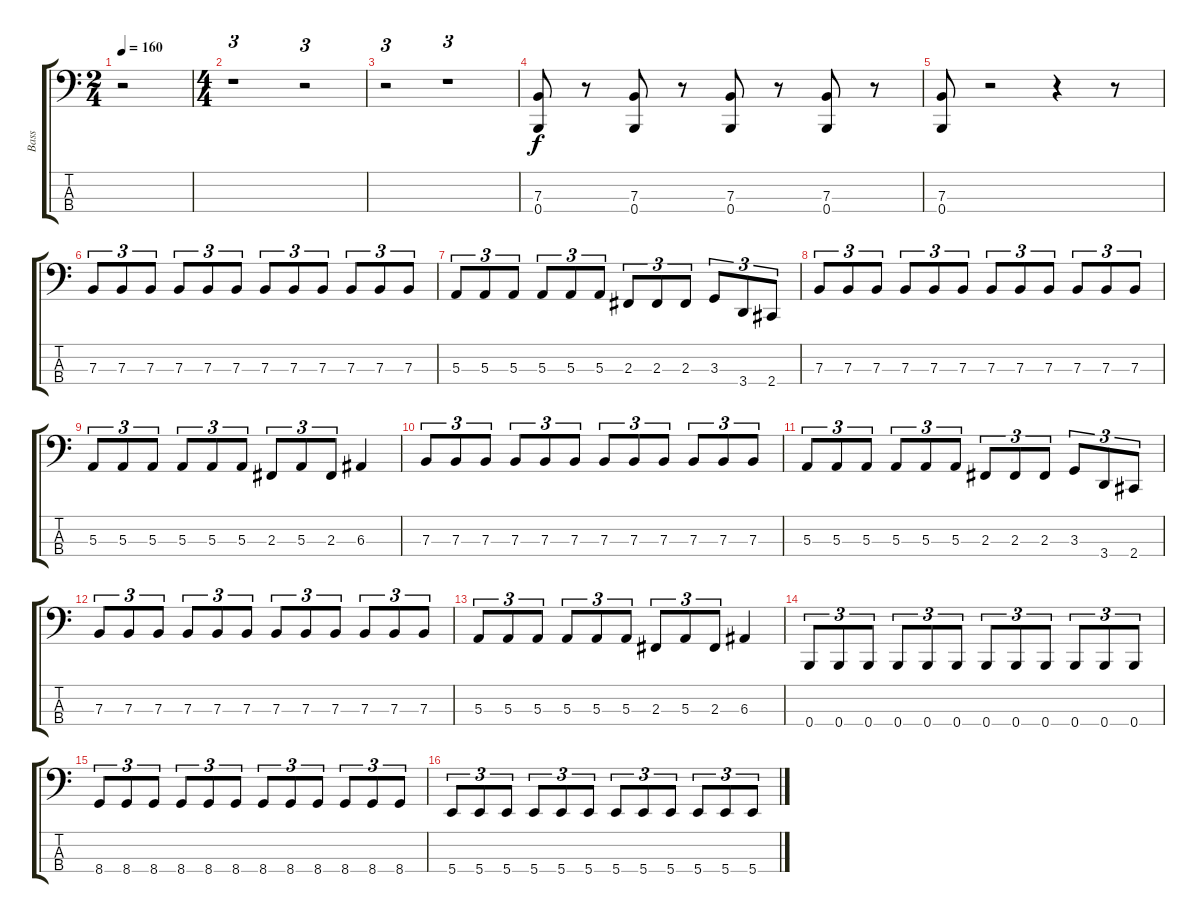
\track ("Bass" "Bass") {instrument electricbasspick}
\staff {score tabs}
\tuning (D2 A1 E1 B0) {hide}
\ts (2 4)
\tempo 160
\clef f4
\ks c
r.2{dy f instrument electricbasspick} |
\ts (4 4)
r.1{tu (3 2)} r.2{tu (3 2)} |
r.2{tu (3 2)} r.1{tu (3 2)} |
(7.3 0.4).8 r.8 (7.3 0.4).8 r.8 (7.3 0.4).8 r.8 (7.3 0.4).8 r.8 |
(7.3 0.4).8 r.2 r.4 r.8 |
7.3.8{tu (3 2)} 7.3.8{tu (3 2)} 7.3.8{tu (3 2)} 7.3.8{tu (3 2)} 7.3.8{tu (3 2)} 7.3.8{tu (3 2)} 7.3.8{tu (3 2)} 7.3.8{tu (3 2)} 7.3.8{tu (3 2)} 7.3.8{tu (3 2)} 7.3.8{tu (3 2)} 7.3.8{tu (3 2)} |
5.3.8{tu (3 2)} 5.3.8{tu (3 2)} 5.3.8{tu (3 2)} 5.3.8{tu (3 2)} 5.3.8{tu (3 2)} 5.3.8{tu (3 2)} 2.3.8{tu (3 2)} 2.3.8{tu (3 2)} 2.3.8{tu (3 2)} 3.3.8{tu (3 2)} 3.4.8{tu (3 2)} 2.4.8{tu (3 2)} |
7.3.8{tu (3 2)} 7.3.8{tu (3 2)} 7.3.8{tu (3 2)} 7.3.8{tu (3 2)} 7.3.8{tu (3 2)} 7.3.8{tu (3 2)} 7.3.8{tu (3 2)} 7.3.8{tu (3 2)} 7.3.8{tu (3 2)} 7.3.8{tu (3 2)} 7.3.8{tu (3 2)} 7.3.8{tu (3 2)} |
5.3.8{tu (3 2)} 5.3.8{tu (3 2)} 5.3.8{tu (3 2)} 5.3.8{tu (3 2)} 5.3.8{tu (3 2)} 5.3.8{tu (3 2)} 2.3.8{tu (3 2)} 5.3.8{tu (3 2)} 2.3.8{tu (3 2)} 6.3.4 |
7.3.8{tu (3 2)} 7.3.8{tu (3 2)} 7.3.8{tu (3 2)} 7.3.8{tu (3 2)} 7.3.8{tu (3 2)} 7.3.8{tu (3 2)} 7.3.8{tu (3 2)} 7.3.8{tu (3 2)} 7.3.8{tu (3 2)} 7.3.8{tu (3 2)} 7.3.8{tu (3 2)} 7.3.8{tu (3 2)} |
5.3.8{tu (3 2)} 5.3.8{tu (3 2)} 5.3.8{tu (3 2)} 5.3.8{tu (3 2)} 5.3.8{tu (3 2)} 5.3.8{tu (3 2)} 2.3.8{tu (3 2)} 2.3.8{tu (3 2)} 2.3.8{tu (3 2)} 3.3.8{tu (3 2)} 3.4.8{tu (3 2)} 2.4.8{tu (3 2)} |
7.3.8{tu (3 2)} 7.3.8{tu (3 2)} 7.3.8{tu (3 2)} 7.3.8{tu (3 2)} 7.3.8{tu (3 2)} 7.3.8{tu (3 2)} 7.3.8{tu (3 2)} 7.3.8{tu (3 2)} 7.3.8{tu (3 2)} 7.3.8{tu (3 2)} 7.3.8{tu (3 2)} 7.3.8{tu (3 2)} |
5.3.8{tu (3 2)} 5.3.8{tu (3 2)} 5.3.8{tu (3 2)} 5.3.8{tu (3 2)} 5.3.8{tu (3 2)} 5.3.8{tu (3 2)} 2.3.8{tu (3 2)} 5.3.8{tu (3 2)} 2.3.8{tu (3 2)} 6.3.4 |
0.4.8{tu (3 2)} 0.4.8{tu (3 2)} 0.4.8{tu (3 2)} 0.4.8{tu (3 2)} 0.4.8{tu (3 2)} 0.4.8{tu (3 2)} 0.4.8{tu (3 2)} 0.4.8{tu (3 2)} 0.4.8{tu (3 2)} 0.4.8{tu (3 2)} 0.4.8{tu (3 2)} 0.4.8{tu (3 2)} |
8.4.8{tu (3 2)} 8.4.8{tu (3 2)} 8.4.8{tu (3 2)} 8.4.8{tu (3 2)} 8.4.8{tu (3 2)} 8.4.8{tu (3 2)} 8.4.8{tu (3 2)} 8.4.8{tu (3 2)} 8.4.8{tu (3 2)} 8.4.8{tu (3 2)} 8.4.8{tu (3 2)} 8.4.8{tu (3 2)} |
5.4.8{tu (3 2)} 5.4.8{tu (3 2)} 5.4.8{tu (3 2)} 5.4.8{tu (3 2)} 5.4.8{tu (3 2)} 5.4.8{tu (3 2)} 5.4.8{tu (3 2)} 5.4.8{tu (3 2)} 5.4.8{tu (3 2)} 5.4.8{tu (3 2)} 5.4.8{tu (3 2)} 5.4.8{tu (3 2)}
